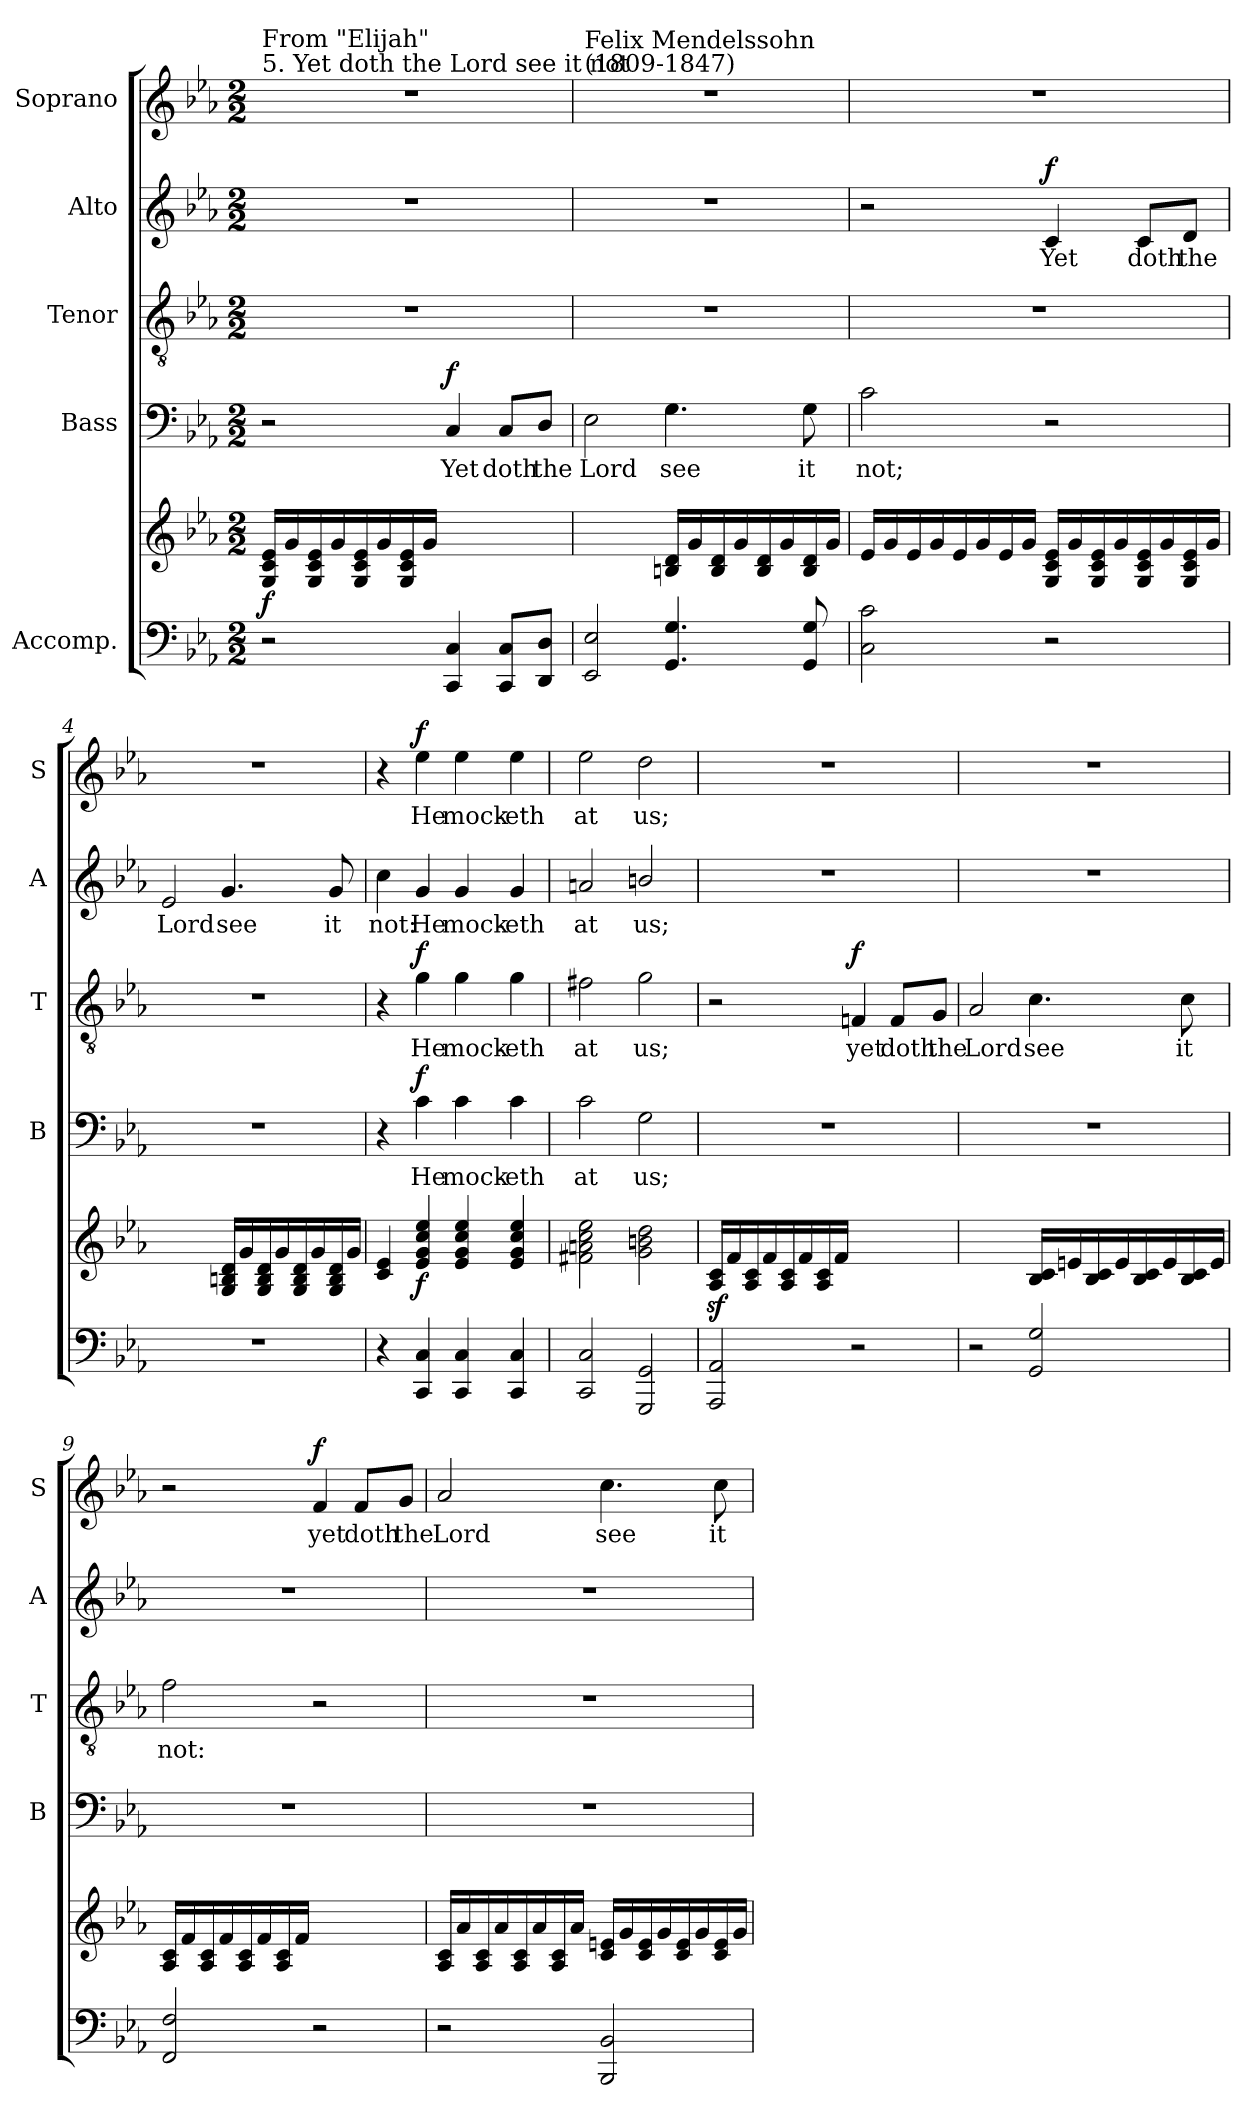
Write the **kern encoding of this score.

**kern	**kern	**dynam	**kern	**text	**dynam	**kern	**text	**dynam	**kern	**text	**dynam	**kern	**text	**dynam
*part5	*part5	*part5	*part4	*part4	*part4	*part3	*part3	*part3	*part2	*part2	*part2	*part1	*part1	*part1
*staff6	*staff5	*staff5/6	*staff4	*staff4	*staff4	*staff3	*staff3	*staff3	*staff2	*staff2	*staff2	*staff1	*staff1	*staff1
*I"Accomp.	*	*	*I"Bass	*	*	*I"Tenor	*	*	*I"Alto	*	*	*I"Soprano	*	*
*	*	*	*I'B	*	*	*I'T	*	*	*I'A	*	*	*I'S	*	*
*clefF4	*clefG2	*	*clefF4	*	*	*clefGv2	*	*	*clefG2	*	*	*clefG2	*	*
*k[b-e-a-]	*k[b-e-a-]	*	*k[b-e-a-]	*	*	*k[b-e-a-]	*	*	*k[b-e-a-]	*	*	*k[b-e-a-]	*	*
*E-:	*E-:	*	*E-:	*	*	*E-:	*	*	*E-:	*	*	*E-:	*	*
*M2/2	*M2/2	*	*M2/2	*	*	*M2/2	*	*	*M2/2	*	*	*M2/2	*	*
=1	=1	=1	=1	=1	=1	=1	=1	=1	=1	=1	=1	=1	=1	=1
!	!	!	!	!	!	!	!	!	!	!	!	!LO:TX:a:t=5. Yet doth the Lord see it not	!	!
!	!	!	!	!	!	!	!	!	!	!	!	!LO:TX:a:t=From "Elijah"	!	!
!	!	!LO:DY:b	!	!	!	!	!	!	!	!	!	!	!	!
2r	16G/ 16c/ 16e-/LL	f	2r	.	.	1r	.	.	1r	.	.	1r	.	.
.	16g/	.	.	.	.	.	.	.	.	.	.	.	.	.
.	16G/ 16c/ 16e-/	.	.	.	.	.	.	.	.	.	.	.	.	.
.	16g/	.	.	.	.	.	.	.	.	.	.	.	.	.
.	16G/ 16c/ 16e-/	.	.	.	.	.	.	.	.	.	.	.	.	.
.	16g/	.	.	.	.	.	.	.	.	.	.	.	.	.
.	16G/ 16c/ 16e-/	.	.	.	.	.	.	.	.	.	.	.	.	.
.	16g/JJ	.	.	.	.	.	.	.	.	.	.	.	.	.
!	!	!	!	!LO:LY:b	!LO:DY:b	!	!	!	!	!	!	!	!	!
4CC/ 4C/	2ryy	.	4C/	Yet	f	.	.	.	.	.	.	.	.	.
!	!	!	!	!LO:LY:b	!	!	!	!	!	!	!	!	!	!
8CC/ 8C/L	.	.	8C/L	doth	.	.	.	.	.	.	.	.	.	.
!	!	!	!	!LO:LY:b	!	!	!	!	!	!	!	!	!	!
8DD/ 8D/J	.	.	8D/J	the	.	.	.	.	.	.	.	.	.	.
=2	=2	=2	=2	=2	=2	=2	=2	=2	=2	=2	=2	=2	=2	=2
!	!	!	!	!	!	!	!	!	!	!	!	!LO:TX:a:t=Felix Mendelssohn\n(1809-1847)	!	!
!	!	!	!	!LO:LY:b	!	!	!	!	!	!	!	!	!	!
2EE-/ 2E-/	2ryy	.	2E-\	Lord	.	1r	.	.	1r	.	.	1r	.	.
!	!	!	!	!LO:LY:b	!	!	!	!	!	!	!	!	!	!
4.GG/ 4.G/	16Bn/ 16d/LL	.	4.G\	see	.	.	.	.	.	.	.	.	.	.
.	16g/	.	.	.	.	.	.	.	.	.	.	.	.	.
.	16B/ 16d/	.	.	.	.	.	.	.	.	.	.	.	.	.
.	16g/	.	.	.	.	.	.	.	.	.	.	.	.	.
.	16B/ 16d/	.	.	.	.	.	.	.	.	.	.	.	.	.
.	16g/	.	.	.	.	.	.	.	.	.	.	.	.	.
!	!	!	!	!LO:LY:b	!	!	!	!	!	!	!	!	!	!
8GG/ 8G/	16B/ 16d/	.	8G\	it	.	.	.	.	.	.	.	.	.	.
.	16g/JJ	.	.	.	.	.	.	.	.	.	.	.	.	.
=3	=3	=3	=3	=3	=3	=3	=3	=3	=3	=3	=3	=3	=3	=3
!	!	!	!	!LO:LY:b	!	!	!	!	!	!	!	!	!	!
2C\ 2c\	16e-/LL	.	2c\	not;	.	1r	.	.	2r	.	.	1r	.	.
.	16g/	.	.	.	.	.	.	.	.	.	.	.	.	.
.	16e-/	.	.	.	.	.	.	.	.	.	.	.	.	.
.	16g/	.	.	.	.	.	.	.	.	.	.	.	.	.
.	16e-/	.	.	.	.	.	.	.	.	.	.	.	.	.
.	16g/	.	.	.	.	.	.	.	.	.	.	.	.	.
.	16e-/	.	.	.	.	.	.	.	.	.	.	.	.	.
.	16g/JJ	.	.	.	.	.	.	.	.	.	.	.	.	.
!	!	!	!	!	!	!	!	!	!	!LO:LY:b	!LO:DY:b	!	!	!
2r	16G/ 16c/ 16e-/LL	.	2r	.	.	.	.	.	4c/	Yet	f	.	.	.
.	16g/	.	.	.	.	.	.	.	.	.	.	.	.	.
.	16G/ 16c/ 16e-/	.	.	.	.	.	.	.	.	.	.	.	.	.
.	16g/	.	.	.	.	.	.	.	.	.	.	.	.	.
!	!	!	!	!	!	!	!	!	!	!LO:LY:b	!	!	!	!
.	16G/ 16c/ 16e-/	.	.	.	.	.	.	.	8c/L	doth	.	.	.	.
.	16g/	.	.	.	.	.	.	.	.	.	.	.	.	.
!	!	!	!	!	!	!	!	!	!	!LO:LY:b	!	!	!	!
.	16G/ 16c/ 16e-/	.	.	.	.	.	.	.	8d/J	the	.	.	.	.
.	16g/JJ	.	.	.	.	.	.	.	.	.	.	.	.	.
=4	=4	=4	=4	=4	=4	=4	=4	=4	=4	=4	=4	=4	=4	=4
!	!	!	!	!	!	!	!	!	!	!LO:LY:b	!	!	!	!
1r	2ryy	.	1r	.	.	1r	.	.	2e-/	Lord	.	1r	.	.
!	!	!	!	!	!	!	!	!	!	!LO:LY:b	!	!	!	!
.	16G/ 16Bn/ 16d/LL	.	.	.	.	.	.	.	4.g/	see	.	.	.	.
.	16g/	.	.	.	.	.	.	.	.	.	.	.	.	.
.	16G/ 16B/ 16d/	.	.	.	.	.	.	.	.	.	.	.	.	.
.	16g/	.	.	.	.	.	.	.	.	.	.	.	.	.
.	16G/ 16B/ 16d/	.	.	.	.	.	.	.	.	.	.	.	.	.
.	16g/	.	.	.	.	.	.	.	.	.	.	.	.	.
!	!	!	!	!	!	!	!	!	!	!LO:LY:b	!	!	!	!
.	16G/ 16B/ 16d/	.	.	.	.	.	.	.	8g/	it	.	.	.	.
.	16g/JJ	.	.	.	.	.	.	.	.	.	.	.	.	.
!!LO:LB:g=z
=5	=5	=5	=5	=5	=5	=5	=5	=5	=5	=5	=5	=5	=5	=5
!	!	!	!	!	!	!	!	!	!	!LO:LY:b	!	!	!	!
4r	4c/ 4e-/	.	4r	.	.	4r	.	.	4cc\	not:	.	4r	.	.
!	!	!LO:DY:b	!	!LO:LY:b	!LO:DY:b	!	!LO:LY:b	!LO:DY:b	!	!LO:LY:b	!	!	!LO:LY:b	!LO:DY:b
4CC/ 4C/	4e-/ 4g/ 4cc/ 4ee-/	f	4c\	He	f	4g\	He	f	4g/	He	.	4ee-\	He	f
!	!	!	!	!LO:LY:b	!	!	!LO:LY:b	!	!	!LO:LY:b	!	!	!LO:LY:b	!
4CC/ 4C/	4e-/ 4g/ 4cc/ 4ee-/	.	4c\	mock-	.	4g\	mock-	.	4g/	mock-	.	4ee-\	mock-	.
!	!	!	!	!LO:LY:b	!	!	!LO:LY:b	!	!	!LO:LY:b	!	!	!LO:LY:b	!
4CC/ 4C/	4e-/ 4g/ 4cc/ 4ee-/	.	4c\	-eth	.	4g\	-eth	.	4g/	-eth	.	4ee-\	-eth	.
=6	=6	=6	=6	=6	=6	=6	=6	=6	=6	=6	=6	=6	=6	=6
!	!	!	!	!LO:LY:b	!	!	!LO:LY:b	!	!	!LO:LY:b	!	!	!LO:LY:b	!
2CC/ 2C/	2f#X\ 2an\ 2cc\ 2ee-\	.	2c\	at	.	2f#X\	at	.	2an/	at	.	2ee-\	at	.
!	!	!	!	!LO:LY:b	!	!	!LO:LY:b	!	!	!LO:LY:b	!	!	!LO:LY:b	!
2GGG/ 2GG/	2g\ 2bn\ 2dd\	.	2G\	us;	.	2g\	us;	.	2bn/	us;	.	2dd\	us;	.
=7	=7	=7	=7	=7	=7	=7	=7	=7	=7	=7	=7	=7	=7	=7
2AAA-/ 2AA-/	16A-/z< 16c/z<LL	.	1r	.	.	2r	.	.	1r	.	.	1r	.	.
.	16f/	.	.	.	.	.	.	.	.	.	.	.	.	.
.	16A-/ 16c/	.	.	.	.	.	.	.	.	.	.	.	.	.
.	16f/	.	.	.	.	.	.	.	.	.	.	.	.	.
.	16A-/ 16c/	.	.	.	.	.	.	.	.	.	.	.	.	.
.	16f/	.	.	.	.	.	.	.	.	.	.	.	.	.
.	16A-/ 16c/	.	.	.	.	.	.	.	.	.	.	.	.	.
.	16f/JJ	.	.	.	.	.	.	.	.	.	.	.	.	.
!	!	!	!	!	!	!	!LO:LY:b	!LO:DY:b	!	!	!	!	!	!
2r	2ryy	.	.	.	.	4Fni/	yet	f	.	.	.	.	.	.
!	!	!	!	!	!	!	!LO:LY:b	!	!	!	!	!	!	!
.	.	.	.	.	.	8F/L	doth	.	.	.	.	.	.	.
!	!	!	!	!	!	!	!LO:LY:b	!	!	!	!	!	!	!
.	.	.	.	.	.	8G/J	the	.	.	.	.	.	.	.
=8	=8	=8	=8	=8	=8	=8	=8	=8	=8	=8	=8	=8	=8	=8
!	!	!	!	!	!	!	!LO:LY:b	!	!	!	!	!	!	!
2r	2ryy	.	1r	.	.	2A-i/	Lord	.	1r	.	.	1r	.	.
!	!	!	!	!	!	!	!LO:LY:b	!	!	!	!	!	!	!
2GG/ 2G/	16B-/ 16c/LL	.	.	.	.	4.c\	see	.	.	.	.	.	.	.
.	16en/	.	.	.	.	.	.	.	.	.	.	.	.	.
.	16B-/ 16c/	.	.	.	.	.	.	.	.	.	.	.	.	.
.	16e/	.	.	.	.	.	.	.	.	.	.	.	.	.
.	16B-/ 16c/	.	.	.	.	.	.	.	.	.	.	.	.	.
.	16e/	.	.	.	.	.	.	.	.	.	.	.	.	.
!	!	!	!	!	!	!	!LO:LY:b	!	!	!	!	!	!	!
.	16B-/ 16c/	.	.	.	.	8c\	it	.	.	.	.	.	.	.
.	16e/JJ	.	.	.	.	.	.	.	.	.	.	.	.	.
=9	=9	=9	=9	=9	=9	=9	=9	=9	=9	=9	=9	=9	=9	=9
!	!	!	!	!	!	!	!LO:LY:b	!	!	!	!	!	!	!
2FF/ 2F/	16A-/ 16c/LL	.	1r	.	.	2f\	not:	.	1r	.	.	2r	.	.
.	16f/	.	.	.	.	.	.	.	.	.	.	.	.	.
.	16A-/ 16c/	.	.	.	.	.	.	.	.	.	.	.	.	.
.	16f/	.	.	.	.	.	.	.	.	.	.	.	.	.
.	16A-/ 16c/	.	.	.	.	.	.	.	.	.	.	.	.	.
.	16f/	.	.	.	.	.	.	.	.	.	.	.	.	.
.	16A-/ 16c/	.	.	.	.	.	.	.	.	.	.	.	.	.
.	16f/JJ	.	.	.	.	.	.	.	.	.	.	.	.	.
!	!	!	!	!	!	!	!	!	!	!	!	!	!LO:LY:b	!LO:DY:b
2r	2ryy	.	.	.	.	2r	.	.	.	.	.	4f/	yet	f
!	!	!	!	!	!	!	!	!	!	!	!	!	!LO:LY:b	!
.	.	.	.	.	.	.	.	.	.	.	.	8f/L	doth	.
!	!	!	!	!	!	!	!	!	!	!	!	!	!LO:LY:b	!
.	.	.	.	.	.	.	.	.	.	.	.	8g/J	the	.
!!LO:LB:g=z
=10	=10	=10	=10	=10	=10	=10	=10	=10	=10	=10	=10	=10	=10	=10
!	!	!	!	!	!	!	!	!	!	!	!	!	!LO:LY:b	!
2r	16A-/ 16c/LL	.	1r	.	.	1r	.	.	1r	.	.	2a-/	Lord	.
.	16a-/	.	.	.	.	.	.	.	.	.	.	.	.	.
.	16A-/ 16c/	.	.	.	.	.	.	.	.	.	.	.	.	.
.	16a-/	.	.	.	.	.	.	.	.	.	.	.	.	.
.	16A-/ 16c/	.	.	.	.	.	.	.	.	.	.	.	.	.
.	16a-/	.	.	.	.	.	.	.	.	.	.	.	.	.
.	16A-/ 16c/	.	.	.	.	.	.	.	.	.	.	.	.	.
.	16a-/JJ	.	.	.	.	.	.	.	.	.	.	.	.	.
!	!	!	!	!	!	!	!	!	!	!	!	!	!LO:LY:b	!
2BBB-/ 2BB-/	16c/ 16en/LL	.	.	.	.	.	.	.	.	.	.	4.cc\	see	.
.	16g/	.	.	.	.	.	.	.	.	.	.	.	.	.
.	16c/ 16e/	.	.	.	.	.	.	.	.	.	.	.	.	.
.	16g/	.	.	.	.	.	.	.	.	.	.	.	.	.
.	16c/ 16e/	.	.	.	.	.	.	.	.	.	.	.	.	.
.	16g/	.	.	.	.	.	.	.	.	.	.	.	.	.
!	!	!	!	!	!	!	!	!	!	!	!	!	!LO:LY:b	!
.	16c/ 16e/	.	.	.	.	.	.	.	.	.	.	8cc\	it	.
.	16g/JJ	.	.	.	.	.	.	.	.	.	.	.	.	.
=	=	=	=	=	=	=	=	=	=	=	=	=	=	=
*-	*-	*-	*-	*-	*-	*-	*-	*-	*-	*-	*-	*-	*-	*-
